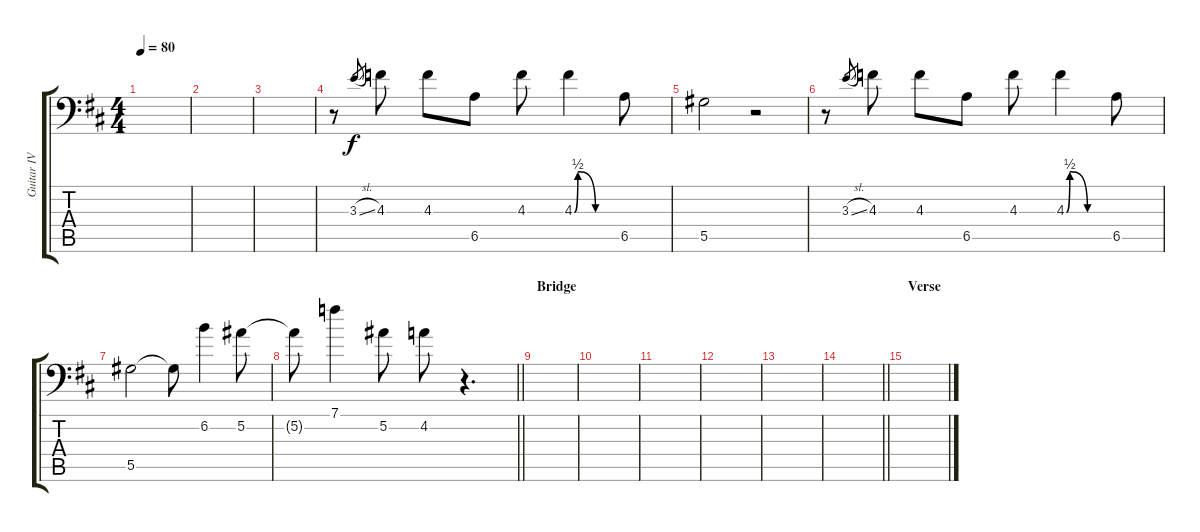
\track ("Guitar IV" "Guitar IV") {instrument distortionguitar}
\staff {score tabs}
\tuning (Bb3 F3 Db3 Ab2 Eb2 Eb1) {hide}
\ts (4 4)
\tempo 80
\clef f4
\ks d
|
|
|
r.8 3.3{sl}.8{gr} 4.3.8 4.3.8 6.5.8 4.3.8 4.3{be (custom 0 0 5 2 30 0 60 0)}.4 6.5.8 |
5.5.2 r.2 |
r.8 3.3{sl}.8{gr} 4.3.8 4.3.8 6.5.8 4.3.8 4.3{be (custom 0 0 5 2 30 0 60 0)}.4 6.5.8 |
5.5.2 5.5{t}.8 6.2.4 5.2.8 |
\barLineRight lightlight
5.2{t}.8 7.1.4 5.2.8 4.2.8 r.4{d} |
\section ("" "Bridge")
|
|
|
|
|
\barLineRight lightlight
|
\section ("" "Verse")
